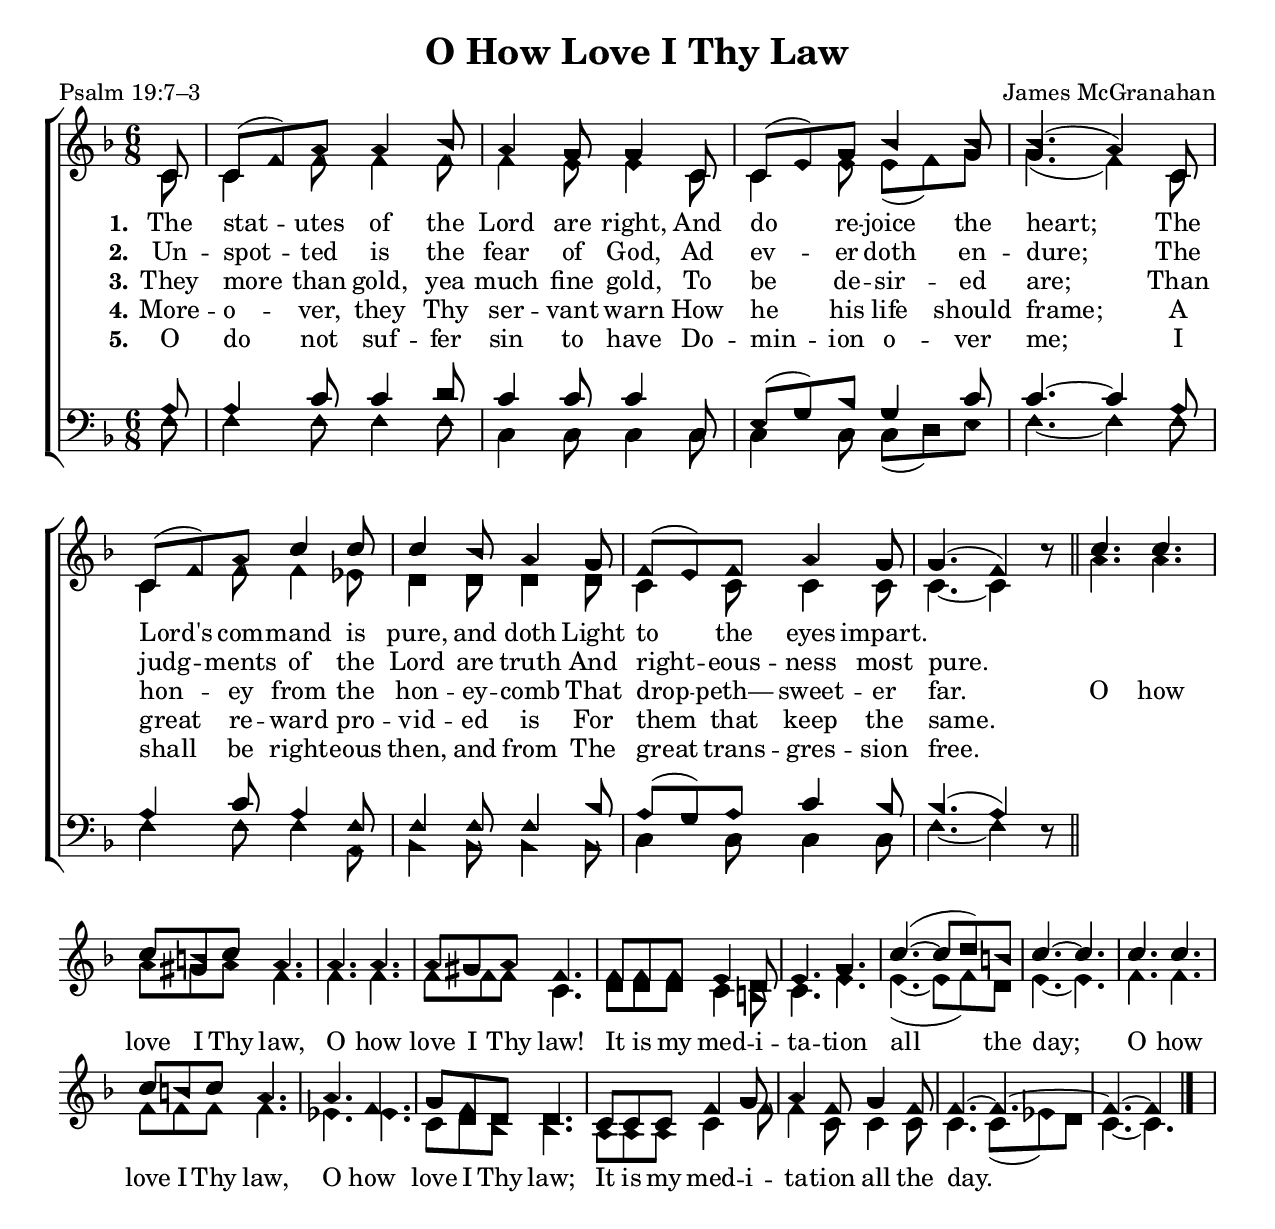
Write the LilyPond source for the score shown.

\version "2.18.2"

\header {
 	title = "O How Love I Thy Law"
 	composer = "James McGranahan"
 	poet = "Psalm 19:7–3"
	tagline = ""
}


\paper {
	#(set-paper-size "letter")
	indent = 0
  page-count = #1
}


global = {
 	\key f \major
 	\time 6/8
	\aikenHeads
  	\huge
  	\override Score.BarNumber.break-visibility = ##(#f #f #f)
	\partial 8
}


soprano = \relative c'' {
 	\global
	c,8 c( f) a a4 bes8 a4 g8 g4 c,8 c( e) g bes4 bes8 bes4.( a4)
	c,8 c( f) a c4 c8 c4 bes8 a4 g8 f( e) f a4 g8 g4.( f4) b8\rest
	\bar "||"
	c4. c c8 b c a4. a a a8 gis a f4.
	f8 f f e4 d8 e4. g c(~ c8 d) b c4.~ c
	c4. c c8 b c a4. a f g8 f d d4.
	c8 c c f4 g8 a4 f8 g4 f8 f4.~ f~ f~ f4
	\bar "|."

}


alto = \relative c' {
	\global
	c8 c4 f8 f4 f8 f4 e8 e4 c8 c4 e8 e( f) g g4.( f4)
	c8 c4 f8 f4 ees8 d4 d8 d4 d8 c4 c8 c4 c8 c4.~ c4 s8
	a'4. a a8 gis a f4. f f f8 f f c4.
	d8 d d c4 b8 c4. e e(~ e8 f) d e4.~ e
	f f f8 f f f4. ees ees c8 d bes bes4.
	a8 a a c4 f8 f4 c8 c4 c8 c4. c8( ees) d c4.~ c 
}


tenor = \relative c' {
	\global
	\clef "bass"
	a8 a4 c8 c4 d8 c4 c8 c4 c,8 e( g) bes g4 c8 c4.~ c4
	a8 a4 c8 a4 f8 f4 f8 f4 bes8 a( g) a c4 bes8 bes4.( a4) s8
}


bass = \relative c {
	\global
	\clef "bass"
	f8 f4 f8 f4 f8 c4 c8 c4 c8 c4 c8 c( d) e f4.~ f4
	f8 f4 f8 f4 a,8 bes4 bes8 bes4 bes8 c4 c8 c4 c8 f4.~ f4 d8\rest
}


verseOne = \lyricmode {
	\set stanza = "1."
	The stat -- utes of the Lord are right,
	And do re -- joice the heart;
	The Lord's com -- mand is pure, and doth
	Light to the eyes impart.
}


verseTwo = \lyricmode {
	\set stanza = "2."
	Un -- spot -- ted is the fear of God,
	Ad ev -- er doth en -- dure;
	The judg -- ments of the Lord are truth
	And right -- eous -- ness most pure.
}


verseThree = \lyricmode {
	\set stanza = "3."
	They more than gold, yea much fine gold,
	To be de -- sir -- ed are;
	Than hon -- ey from the hon -- ey -- comb
	That drop -- peth— sweet -- er far.
	O how love I Thy law, O how love I Thy law!
	It is my med -- i -- ta -- tion all the day;
	O how love I Thy law, O how love I Thy law;
	It is my med -- i -- ta -- tion all the day.
}

verseFour = \lyricmode {
	\set stanza = "4."
	More -- o -- ver, they Thy ser -- vant warn
	How he his life should frame;
	A great re -- ward pro -- vid -- ed is
	For them that keep the same.
}

verseFive = \lyricmode {
	\set stanza = "5."
	O do not suf -- fer sin to have
	Do -- min -- ion o -- ver me;
	I shall be right -- eous then, and from
	The great trans -- gres -- sion free.
}

\score{
	\new ChoirStaff <<
		\new Staff \with {midiInstrument = #"acoustic grand"} <<
			\new Voice = "soprano" {\voiceOne \soprano}
			\new Voice = "alto" {\voiceTwo \alto}
		>>
		
		\new Lyrics {
			\lyricsto "soprano" \verseOne
		}
		\new Lyrics {
			\lyricsto "soprano" \verseTwo
		}
		\new Lyrics {
			\lyricsto "soprano" \verseThree
		}
		\new Lyrics {
			\lyricsto "soprano" \verseFour
		}
		\new Lyrics {
			\lyricsto "soprano" \verseFive
		}
		\new Staff  \with {midiInstrument = #"acoustic grand"}<<
			\new Voice = "tenor" {\voiceThree \tenor}
			\new Voice = "bass" {\voiceFour \bass}
		>>
		
	>>
	
	\layout{}
	\midi{
		\tempo 4 = 88
	}
}
